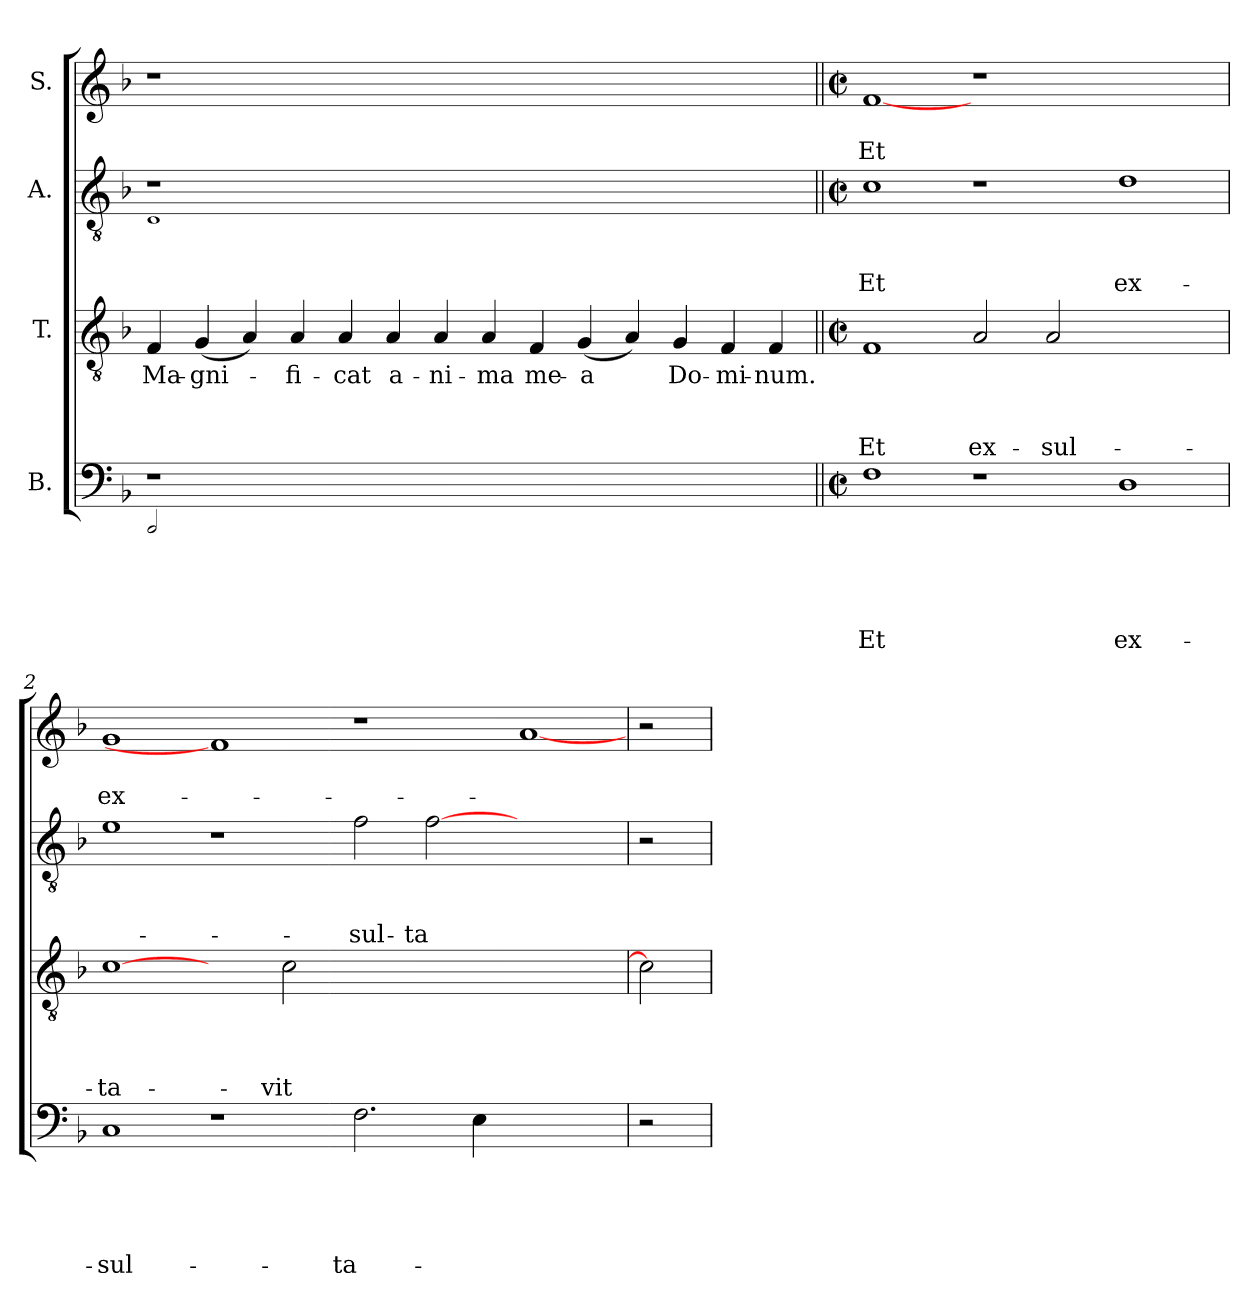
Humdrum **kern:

**kern	**text	**text	**text	**text	**text	**kern	**text	**text	**text	**text	**kern	**text	**text	**text	**kern	**text	**text
*part4	*part4	*part4	*part4	*part4	*part4	*part3	*part3	*part3	*part3	*part3	*part2	*part2	*part2	*part2	*part1	*part1	*part1
*staff4	*staff4	*staff4	*staff4	*staff4	*staff4	*staff3	*staff3	*staff3	*staff3	*staff3	*staff2	*staff2	*staff2	*staff2	*staff1	*staff1	*staff1
*I"B.	*	*	*	*	*	*I"T.	*	*	*	*	*I"A.	*	*	*	*I"S.	*	*
*clefF4	*	*	*	*	*	*clefGv2	*	*	*	*	*clefGv2	*	*	*	*clefG2	*	*
*k[b-]	*	*	*	*	*	*k[b-]	*	*	*	*	*k[b-]	*	*	*	*k[b-]	*	*
*F:	*	*	*	*	*	*F:	*	*	*	*	*F:	*	*	*	*F:	*	*
=	=	=	=	=	=	=	=	=	=	=	=	=	=	=	=	=	=
!	!	!	!	!	!	!	!	!	!	!	!LO:TX:b:t=[1]	!	!	!	!	!	!
!LO:TX:b:t=[2]	!	!	!	!	!	!	!	!	!	!	!	!	!	!	!	!	!
1r	.	.	.	.	.	4F/	Ma-	.	.	.	1r	.	.	.	1r	.	.
.	.	.	.	.	.	(>4G/	-gni-	.	.	.	.	.	.	.	.	.	.
.	.	.	.	.	.	4A/)	.	.	.	.	.	.	.	.	.	.	.
.	.	.	.	.	.	4A/	-fi-	.	.	.	.	.	.	.	.	.	.
0ryy	.	.	.	.	.	4A/	-cat	.	.	.	0ryy	.	.	.	0ryy	.	.
.	.	.	.	.	.	4A/	a-	.	.	.	.	.	.	.	.	.	.
.	.	.	.	.	.	4A/	-ni-	.	.	.	.	.	.	.	.	.	.
.	.	.	.	.	.	4A/	-ma	.	.	.	.	.	.	.	.	.	.
.	.	.	.	.	.	4F/	me-	.	.	.	.	.	.	.	.	.	.
.	.	.	.	.	.	(>4G/	-a	.	.	.	.	.	.	.	.	.	.
.	.	.	.	.	.	4A/)	.	.	.	.	.	.	.	.	.	.	.
.	.	.	.	.	.	4G/	Do-	.	.	.	.	.	.	.	.	.	.
2ryy	.	.	.	.	.	4F/	-mi-	.	.	.	2ryy	.	.	.	2ryy	.	.
.	.	.	.	.	.	4F/	-num.	.	.	.	.	.	.	.	.	.	.
!!LO:LB:g=z
=1||	=1||	=1||	=1||	=1||	=1||	=1||	=1||	=1||	=1||	=1||	=1||	=1||	=1||	=1||	=1||	=1||	=1||
*M2/2	*	*	*	*	*	*M2/2	*	*	*	*	*M2/2	*	*	*	*M2/2	*	*
*met(c|)	*	*	*	*	*	*met(c|)	*	*	*	*	*met(c|)	*	*	*	*met(c|)	*	*
1F	.	.	.	.	Et	1F	.	.	.	Et	1c	.	.	Et	[1f	.	Et
1r	.	.	.	.	.	2A/	.	.	.	ex-	1r	.	.	.	1r	.	.
.	.	.	.	.	.	2A/	.	.	.	-sul-	.	.	.	.	.	.	.
1D	.	.	.	.	ex-	1ryy	.	.	.	.	1d	.	.	ex-	1ryy	.	.
=2	=2	=2	=2	=2	=2	=2	=2	=2	=2	=2	=2	=2	=2	=2	=2	=2	=2
1C	.	.	.	.	-sul-	[1c	.	.	.	-ta-	1e	.	.	.	1g	.	ex-
1r	.	.	.	.	.	2ryy	.	.	.	.	1r	.	.	.	1f]	.	.
.	.	.	.	.	.	2c\	.	.	.	-vit	.	.	.	.	.	.	.
2.F\	.	.	.	.	-ta-	0ryy	.	.	.	.	2f\	.	.	-sul-	1r	.	.
.	.	.	.	.	.	.	.	.	.	.	[2f\	.	.	-ta-	.	.	.
4E\	.	.	.	.	.	.	.	.	.	.	.	.	.	.	.	.	.
1ryy	.	.	.	.	.	.	.	.	.	.	1ryy	.	.	.	[1a	.	.
=3	=3	=3	=3	=3	=3	=3	=3	=3	=3	=3	=3	=3	=3	=3	=3	=3	=3
2r	.	.	.	.	.	2c]	.	.	.	.	2r	.	.	.	2r	.	.
=	=	=	=	=	=	=	=	=	=	=	=	=	=	=	=	=	=
*-	*-	*-	*-	*-	*-	*-	*-	*-	*-	*-	*-	*-	*-	*-	*-	*-	*-
